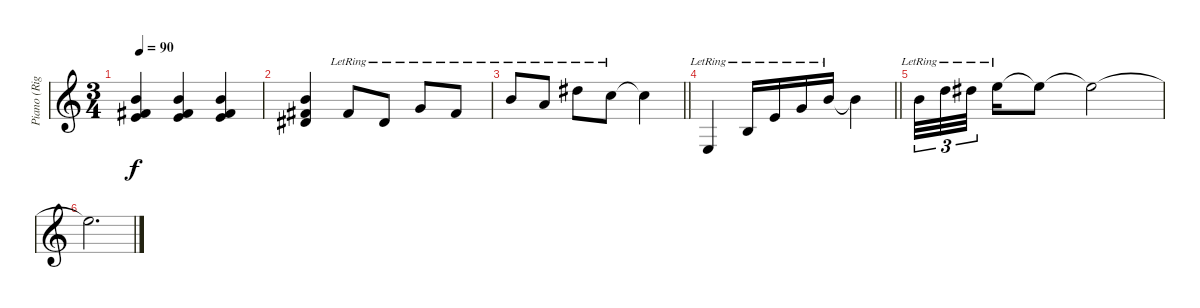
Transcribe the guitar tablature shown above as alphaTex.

\track ("Piano (Right)" "Piano (Rig") {instrument acousticgrandpiano}
\staff {score}
\tuning (E4 B3 G3 D3 A2 E2 B1) {hide}
\ts (3 4)
\tempo 90
\clef g2
\ks c
(7.1 7.2 9.3).4{dy f} (7.1 7.2 9.3).4 (7.1 7.2 9.3).4 |
(7.1 7.2 8.3).4 2.1{lr}.8 8.3{lr}.8 3.1{lr}.8 2.1{lr}.8 |
\barLineRight lightlight
12.2{lr}.8 5.1{lr}.8 11.1{lr}.8 8.1{lr}.8 8.1{t}.4 |
\barLineRight lightlight
2.4{lr}.4 0.2{lr}.16 0.1{lr}.16 3.1{lr}.16 7.1{lr}.16 7.1{t}.4 |
7.1{lr}.32{tu (3 2)} 10.1{lr}.32{tu (3 2)} 11.1{lr}.32{tu (3 2) beam splitsecondary} 12.1{lr}.16 12.1{t}.8 12.1{t}.2 |
12.1{t}.2{d}
